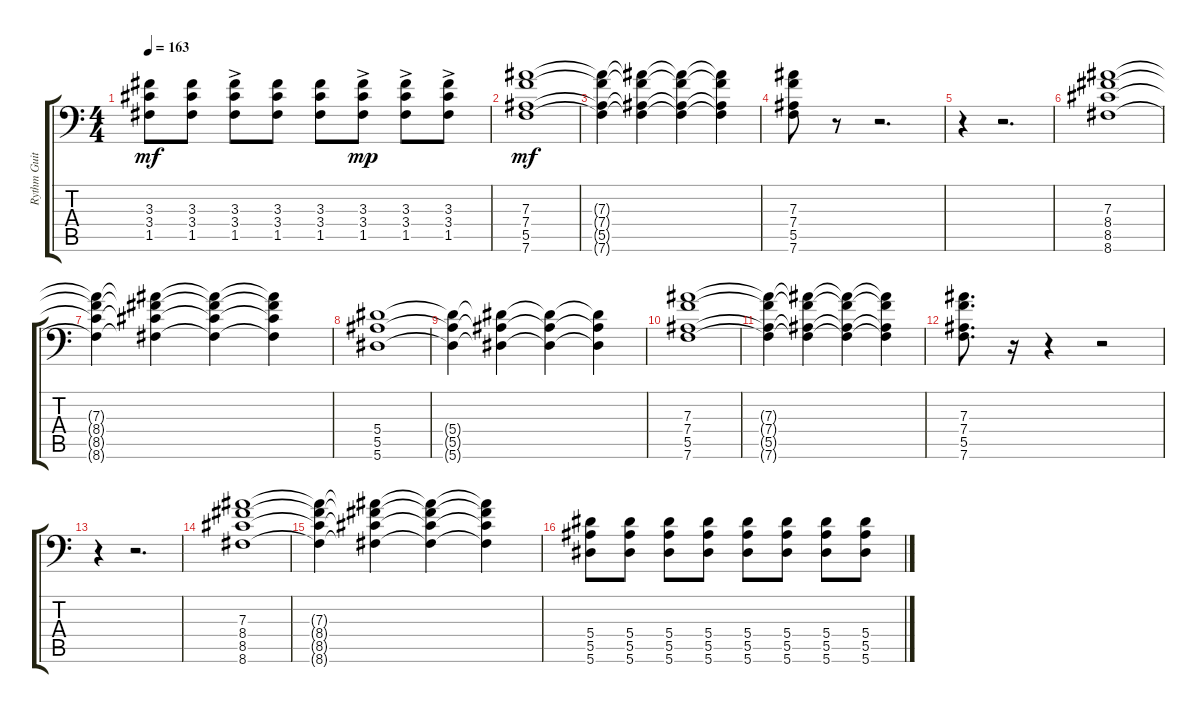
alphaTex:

\track ("Rythm Guitar" "Rythm Guit") {instrument electricguitarclean}
\staff {score tabs}
\tuning (C4 G3 Eb3 Bb2 F2 Bb1) {hide}
\ts (4 4)
\tempo 163
\clef f4
\ks c
(3.3{t} 3.4{t} 1.5{t}).8{dy mf} (3.3 3.4 1.5).8 (3.3 3.4 1.5{ac}).8 (3.3 3.4 1.5).8 (3.3 3.4 1.5).8 (3.3{ac} 3.4{ac} 1.5{ac}).8{dy mp} (3.3{ac} 3.4{ac} 1.5{ac}).8 (3.3{ac} 3.4{ac} 1.5{ac}).8 |
\section ("" "")
(7.3 7.4 5.5 7.6).1{txt "" dy mf} |
(7.3{t} 7.4{t} 5.5{t} 7.6{t}).4 (7.3{t} 7.4{t} 5.5{t} 7.6{t}).4 (7.3{t} 7.4{t} 5.5{t} 7.6{t}).4 (7.3{t} 7.4{t} 5.5{t} 7.6{t}).4 |
(7.3 7.4 5.5 7.6).8 r.8 r.2{d} |
r.4 r.2{d} |
(7.3 8.4 8.5 8.6).1 |
(7.3{t} 8.4{t} 8.5{t} 8.6{t}).4 (7.3{t} 8.4{t} 8.5{t} 8.6{t}).4 (7.3{t} 8.4{t} 8.5{t} 8.6{t}).4 (7.3{t} 8.4{t} 8.5{t} 8.6{t}).4 |
(5.4 5.5 5.6).1 |
(5.4{t} 5.5{t} 5.6{t}).4 (5.4{t} 5.5{t} 5.6{t}).4 (5.4{t} 5.5{t} 5.6{t}).4 (5.4{t} 5.5{t} 5.6{t}).4 |
(7.3 7.4 5.5 7.6).1 |
(7.3{t} 7.4{t} 5.5{t} 7.6{t}).4 (7.3{t} 7.4{t} 5.5{t} 7.6{t}).4 (7.3{t} 7.4{t} 5.5{t} 7.6{t}).4 (7.3{t} 7.4{t} 5.5{t} 7.6{t}).4 |
(7.3 7.4 5.5 7.6).8{d} r.16 r.4 r.2 |
r.4 r.2{d} |
(7.3 8.4 8.5 8.6).1 |
(7.3{t} 8.4{t} 8.5{t} 8.6{t}).4 (7.3{t} 8.4{t} 8.5{t} 8.6{t}).4 (7.3{t} 8.4{t} 8.5{t} 8.6{t}).4 (7.3{t} 8.4{t} 8.5{t} 8.6{t}).4 |
(5.4 5.5 5.6).8 (5.4 5.5 5.6).8 (5.4 5.5 5.6).8 (5.4 5.5 5.6).8 (5.4 5.5 5.6).8 (5.4 5.5 5.6).8 (5.4 5.5 5.6).8 (5.4 5.5 5.6).8
